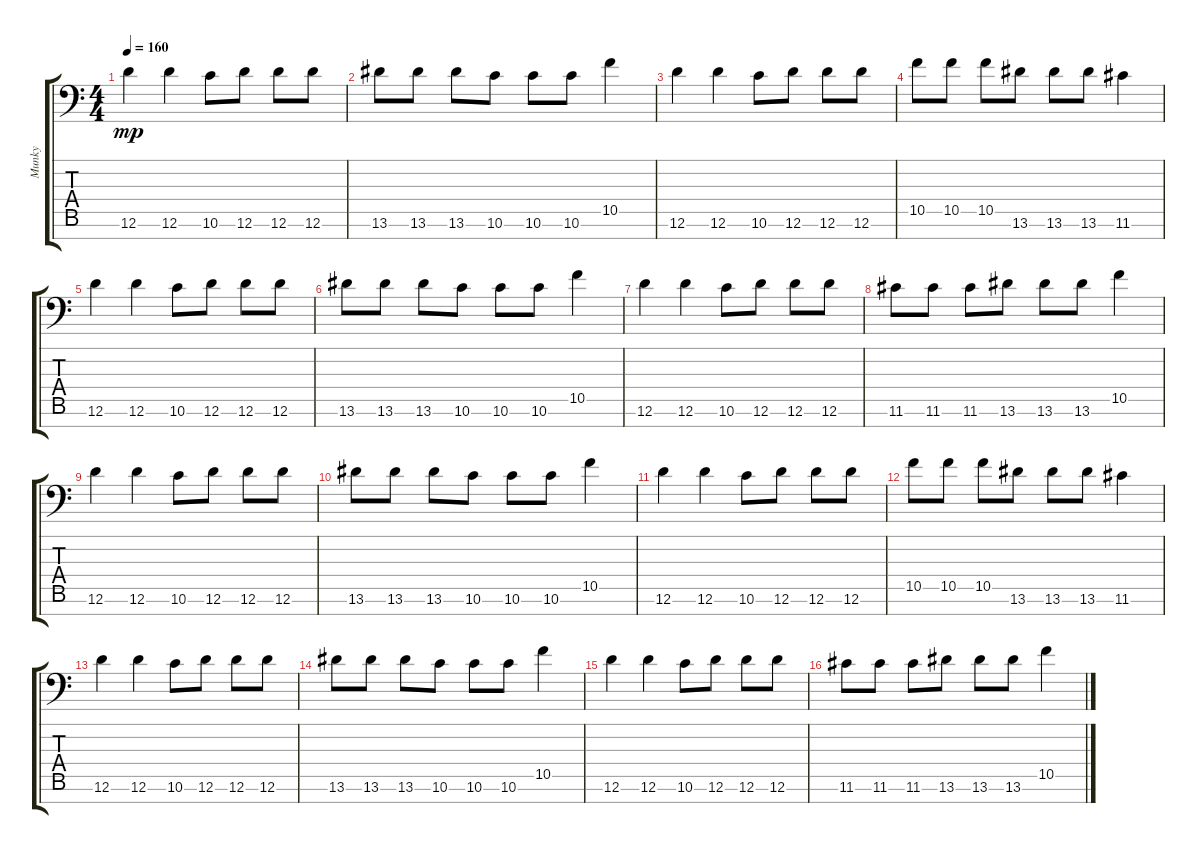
\track ("Munky" "Munky") {instrument distortionguitar}
\staff {score tabs}
\tuning (D4 A3 F3 C3 G2 D2 A1) {hide}
\ts (4 4)
\tempo 160
\clef f4
\ks c
12.6.4{dy mp instrument electricguitarmuted} 12.6.4 10.6.8 12.6.8 12.6.8 12.6.8 |
13.6.8 13.6.8 13.6.8 10.6.8 10.6.8 10.6.8 10.5.4 |
12.6.4 12.6.4 10.6.8 12.6.8 12.6.8 12.6.8 |
10.5.8 10.5.8 10.5.8 13.6.8 13.6.8 13.6.8 11.6.4 |
12.6.4 12.6.4 10.6.8 12.6.8 12.6.8 12.6.8 |
13.6.8 13.6.8 13.6.8 10.6.8 10.6.8 10.6.8 10.5.4 |
12.6.4 12.6.4 10.6.8 12.6.8 12.6.8 12.6.8 |
11.6.8 11.6.8 11.6.8 13.6.8 13.6.8 13.6.8 10.5.4 |
12.6.4 12.6.4 10.6.8 12.6.8 12.6.8 12.6.8 |
13.6.8 13.6.8 13.6.8 10.6.8 10.6.8 10.6.8 10.5.4 |
12.6.4 12.6.4 10.6.8 12.6.8 12.6.8 12.6.8 |
10.5.8 10.5.8 10.5.8 13.6.8 13.6.8 13.6.8 11.6.4 |
12.6.4 12.6.4 10.6.8 12.6.8 12.6.8 12.6.8 |
13.6.8 13.6.8 13.6.8 10.6.8 10.6.8 10.6.8 10.5.4 |
12.6.4 12.6.4 10.6.8 12.6.8 12.6.8 12.6.8 |
11.6.8 11.6.8 11.6.8 13.6.8 13.6.8 13.6.8 10.5.4
